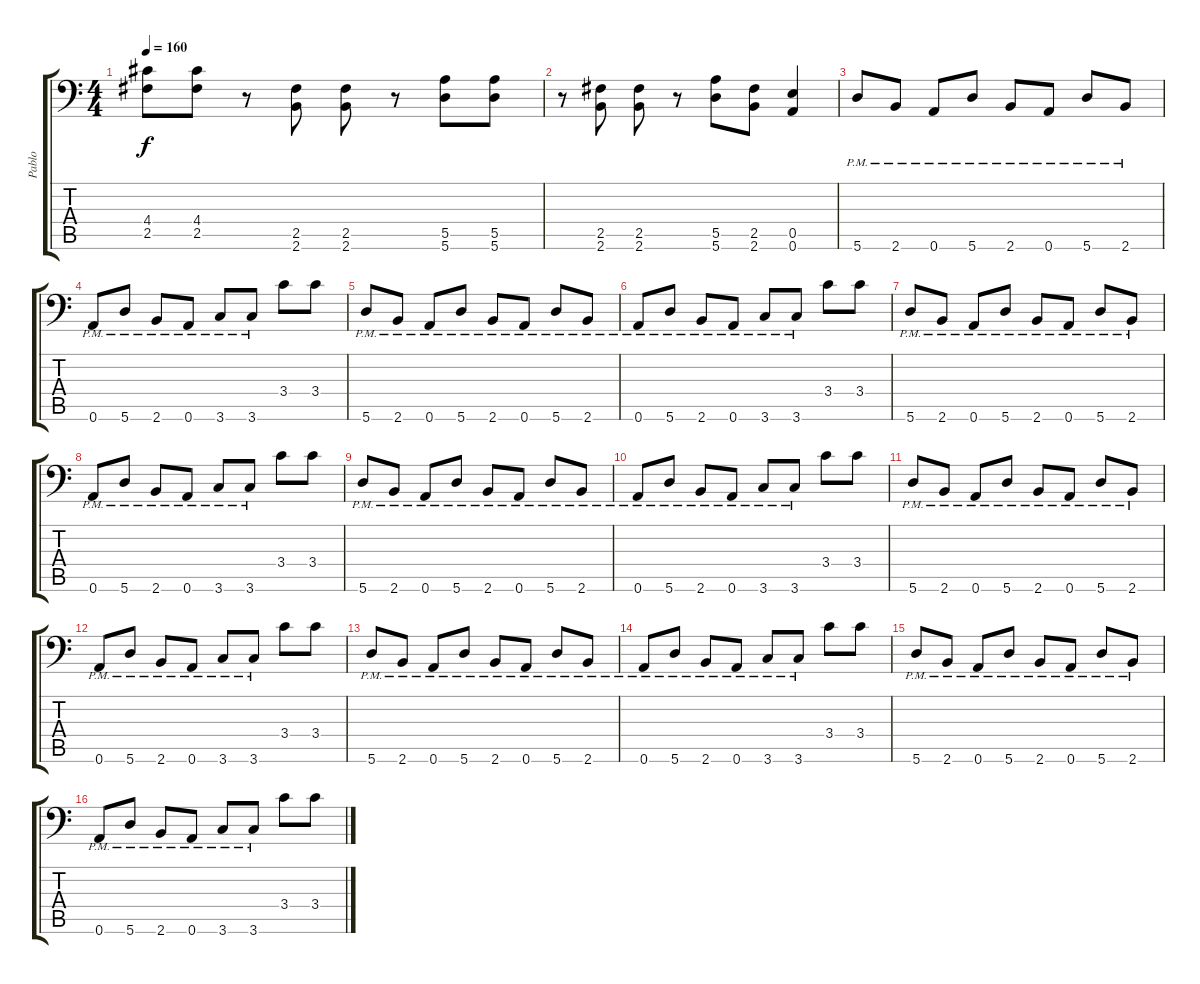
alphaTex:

\track ("Pablo" "Pablo") {instrument distortionguitar}
\staff {score tabs}
\tuning (B3 Gb3 D3 A2 E2 A1) {hide}
\ts (4 4)
\tempo 160
\clef f4
\ks c
(4.4 2.5).8{dy f} (4.4 2.5).8 r.8 (2.5 2.6).8 (2.5 2.6).8 r.8 (5.5 5.6).8 (5.5 5.6).8 |
r.8 (2.5 2.6).8 (2.5 2.6).8 r.8 (5.5 5.6).8 (2.5 2.6).8 (0.5 0.6).4 |
5.6{pm}.8 2.6{pm}.8 0.6{pm}.8 5.6{pm}.8 2.6{pm}.8 0.6{pm}.8 5.6{pm}.8 2.6{pm}.8 |
0.6{pm}.8 5.6{pm}.8 2.6{pm}.8 0.6{pm}.8 3.6{pm}.8 3.6{pm}.8 3.4.8 3.4.8 |
5.6{pm}.8 2.6{pm}.8 0.6{pm}.8 5.6{pm}.8 2.6{pm}.8 0.6{pm}.8 5.6{pm}.8 2.6{pm}.8 |
0.6{pm}.8 5.6{pm}.8 2.6{pm}.8 0.6{pm}.8 3.6{pm}.8 3.6{pm}.8 3.4.8 3.4.8 |
5.6{pm}.8 2.6{pm}.8 0.6{pm}.8 5.6{pm}.8 2.6{pm}.8 0.6{pm}.8 5.6{pm}.8 2.6{pm}.8 |
0.6{pm}.8 5.6{pm}.8 2.6{pm}.8 0.6{pm}.8 3.6{pm}.8 3.6{pm}.8 3.4.8 3.4.8 |
5.6{pm}.8 2.6{pm}.8 0.6{pm}.8 5.6{pm}.8 2.6{pm}.8 0.6{pm}.8 5.6{pm}.8 2.6{pm}.8 |
0.6{pm}.8 5.6{pm}.8 2.6{pm}.8 0.6{pm}.8 3.6{pm}.8 3.6{pm}.8 3.4.8 3.4.8 |
5.6{pm}.8 2.6{pm}.8 0.6{pm}.8 5.6{pm}.8 2.6{pm}.8 0.6{pm}.8 5.6{pm}.8 2.6{pm}.8 |
0.6{pm}.8 5.6{pm}.8 2.6{pm}.8 0.6{pm}.8 3.6{pm}.8 3.6{pm}.8 3.4.8 3.4.8 |
5.6{pm}.8 2.6{pm}.8 0.6{pm}.8 5.6{pm}.8 2.6{pm}.8 0.6{pm}.8 5.6{pm}.8 2.6{pm}.8 |
0.6{pm}.8 5.6{pm}.8 2.6{pm}.8 0.6{pm}.8 3.6{pm}.8 3.6{pm}.8 3.4.8 3.4.8 |
5.6{pm}.8 2.6{pm}.8 0.6{pm}.8 5.6{pm}.8 2.6{pm}.8 0.6{pm}.8 5.6{pm}.8 2.6{pm}.8 |
0.6{pm}.8 5.6{pm}.8 2.6{pm}.8 0.6{pm}.8 3.6{pm}.8 3.6{pm}.8 3.4.8 3.4.8
